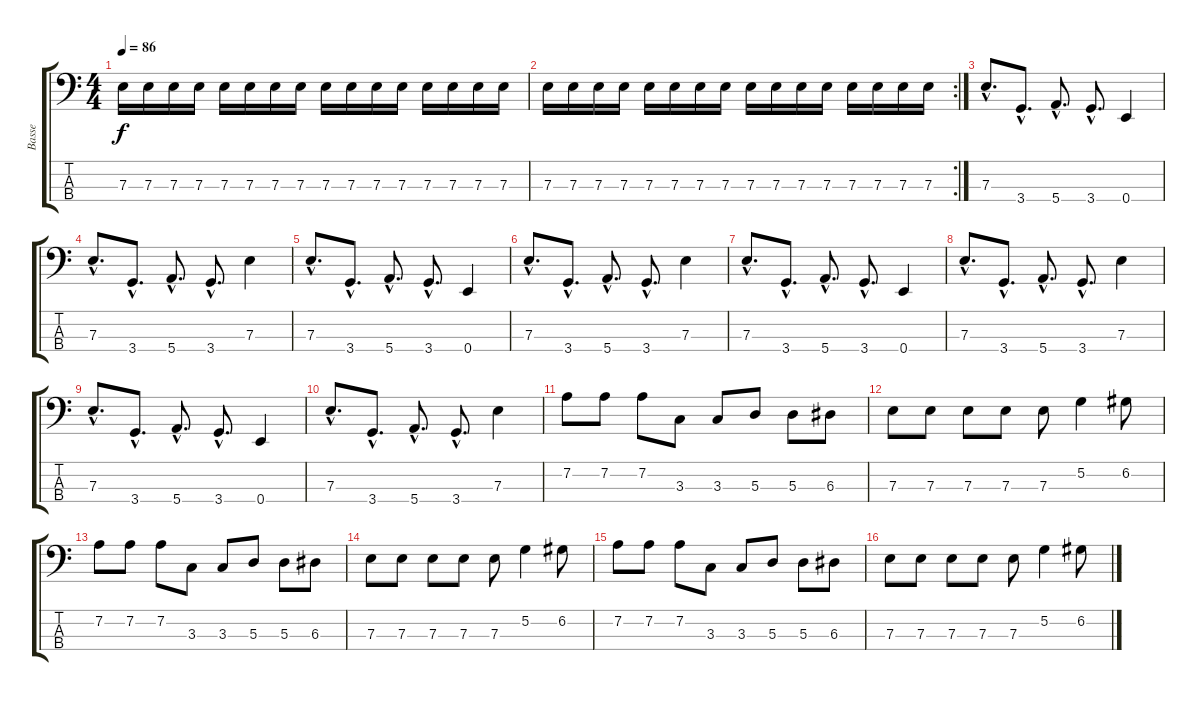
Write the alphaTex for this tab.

\track ("Basse" "Basse") {instrument fretlessbass}
\staff {score tabs}
\tuning (G2 D2 A1 E1) {hide}
\ts (4 4)
\tempo 86
\clef f4
\ks c
7.3.16{dy f} 7.3.16 7.3.16 7.3.16 7.3.16 7.3.16 7.3.16 7.3.16 7.3.16 7.3.16 7.3.16 7.3.16 7.3.16 7.3.16 7.3.16 7.3.16 |
\rc 2
7.3.16 7.3.16 7.3.16 7.3.16 7.3.16 7.3.16 7.3.16 7.3.16 7.3.16 7.3.16 7.3.16 7.3.16 7.3.16 7.3.16 7.3.16 7.3.16 |
7.3{hac}.8{d} 3.4{hac}.8{d} 5.4{hac}.8{d} 3.4{hac}.8{d} 0.4.4 |
7.3{hac}.8{d} 3.4{hac}.8{d} 5.4{hac}.8{d} 3.4{hac}.8{d} 7.3.4 |
7.3{hac}.8{d} 3.4{hac}.8{d} 5.4{hac}.8{d} 3.4{hac}.8{d} 0.4.4 |
7.3{hac}.8{d} 3.4{hac}.8{d} 5.4{hac}.8{d} 3.4{hac}.8{d} 7.3.4 |
7.3{hac}.8{d} 3.4{hac}.8{d} 5.4{hac}.8{d} 3.4{hac}.8{d} 0.4.4 |
7.3{hac}.8{d} 3.4{hac}.8{d} 5.4{hac}.8{d} 3.4{hac}.8{d} 7.3.4 |
7.3{hac}.8{d} 3.4{hac}.8{d} 5.4{hac}.8{d} 3.4{hac}.8{d} 0.4.4 |
7.3{hac}.8{d} 3.4{hac}.8{d} 5.4{hac}.8{d} 3.4{hac}.8{d} 7.3.4 |
7.2.8 7.2.8 7.2.8 3.3.8 3.3.8 5.3.8 5.3.8 6.3.8 |
7.3.8 7.3.8 7.3.8 7.3.8 7.3.8 5.2.4 6.2.8 |
7.2.8 7.2.8 7.2.8 3.3.8 3.3.8 5.3.8 5.3.8 6.3.8 |
7.3.8 7.3.8 7.3.8 7.3.8 7.3.8 5.2.4 6.2.8 |
7.2.8 7.2.8 7.2.8 3.3.8 3.3.8 5.3.8 5.3.8 6.3.8 |
7.3.8 7.3.8 7.3.8 7.3.8 7.3.8 5.2.4 6.2.8
